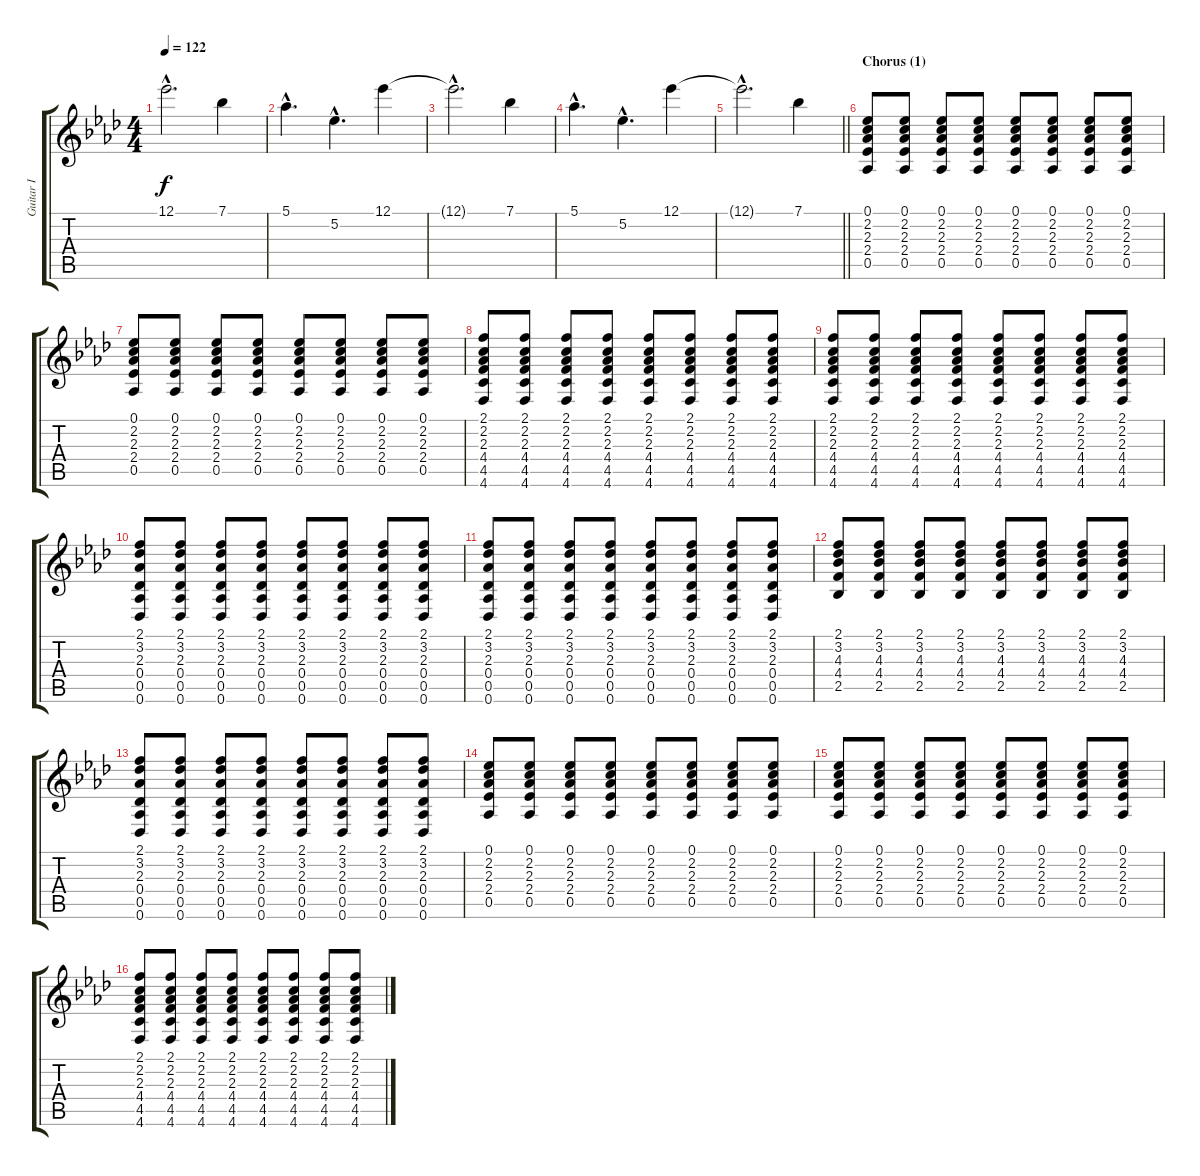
\track ("Guitar I" "Guitar I") {instrument electricguitarclean}
\staff {score tabs}
\tuning (Eb4 Bb3 Gb3 Db3 Ab2 Db2) {hide}
\ts (4 4)
\tempo 122
\clef g2
\ks ab
12.1{hac t}.2{d dy f} 7.1.4 |
5.1{hac}.4{d} 5.2{hac}.4{d} 12.1.4 |
12.1{hac t}.2{d} 7.1.4 |
5.1{hac}.4{d} 5.2{hac}.4{d} 12.1.4 |
\barLineRight lightlight
12.1{hac t}.2{d} 7.1.4 |
\section ("" "Chorus (1)")
(0.1 2.2 2.3 2.4 0.5).8{volume 7 instrument acousticguitarsteel} (0.1 2.2 2.3 2.4 0.5).8 (0.1 2.2 2.3 2.4 0.5).8 (0.1 2.2 2.3 2.4 0.5).8 (0.1 2.2 2.3 2.4 0.5).8 (0.1 2.2 2.3 2.4 0.5).8 (0.1 2.2 2.3 2.4 0.5).8 (0.1 2.2 2.3 2.4 0.5).8 |
(0.1 2.2 2.3 2.4 0.5).8 (0.1 2.2 2.3 2.4 0.5).8 (0.1 2.2 2.3 2.4 0.5).8 (0.1 2.2 2.3 2.4 0.5).8 (0.1 2.2 2.3 2.4 0.5).8 (0.1 2.2 2.3 2.4 0.5).8 (0.1 2.2 2.3 2.4 0.5).8 (0.1 2.2 2.3 2.4 0.5).8 |
(2.1 2.2 2.3 4.4 4.5 4.6).8 (2.1 2.2 2.3 4.4 4.5 4.6).8 (2.1 2.2 2.3 4.4 4.5 4.6).8 (2.1 2.2 2.3 4.4 4.5 4.6).8 (2.1 2.2 2.3 4.4 4.5 4.6).8 (2.1 2.2 2.3 4.4 4.5 4.6).8 (2.1 2.2 2.3 4.4 4.5 4.6).8 (2.1 2.2 2.3 4.4 4.5 4.6).8 |
(2.1 2.2 2.3 4.4 4.5 4.6).8 (2.1 2.2 2.3 4.4 4.5 4.6).8 (2.1 2.2 2.3 4.4 4.5 4.6).8 (2.1 2.2 2.3 4.4 4.5 4.6).8 (2.1 2.2 2.3 4.4 4.5 4.6).8 (2.1 2.2 2.3 4.4 4.5 4.6).8 (2.1 2.2 2.3 4.4 4.5 4.6).8 (2.1 2.2 2.3 4.4 4.5 4.6).8 |
(2.1 3.2 2.3 0.4 0.5 0.6).8 (2.1 3.2 2.3 0.4 0.5 0.6).8 (2.1 3.2 2.3 0.4 0.5 0.6).8 (2.1 3.2 2.3 0.4 0.5 0.6).8 (2.1 3.2 2.3 0.4 0.5 0.6).8 (2.1 3.2 2.3 0.4 0.5 0.6).8 (2.1 3.2 2.3 0.4 0.5 0.6).8 (2.1 3.2 2.3 0.4 0.5 0.6).8 |
(2.1 3.2 2.3 0.4 0.5 0.6).8 (2.1 3.2 2.3 0.4 0.5 0.6).8 (2.1 3.2 2.3 0.4 0.5 0.6).8 (2.1 3.2 2.3 0.4 0.5 0.6).8 (2.1 3.2 2.3 0.4 0.5 0.6).8 (2.1 3.2 2.3 0.4 0.5 0.6).8 (2.1 3.2 2.3 0.4 0.5 0.6).8 (2.1 3.2 2.3 0.4 0.5 0.6).8 |
(2.1 3.2 4.3 4.4 2.5).8 (2.1 3.2 4.3 4.4 2.5).8 (2.1 3.2 4.3 4.4 2.5).8 (2.1 3.2 4.3 4.4 2.5).8 (2.1 3.2 4.3 4.4 2.5).8 (2.1 3.2 4.3 4.4 2.5).8 (2.1 3.2 4.3 4.4 2.5).8 (2.1 3.2 4.3 4.4 2.5).8 |
(2.1 3.2 2.3 0.4 0.5 0.6).8 (2.1 3.2 2.3 0.4 0.5 0.6).8 (2.1 3.2 2.3 0.4 0.5 0.6).8 (2.1 3.2 2.3 0.4 0.5 0.6).8 (2.1 3.2 2.3 0.4 0.5 0.6).8 (2.1 3.2 2.3 0.4 0.5 0.6).8 (2.1 3.2 2.3 0.4 0.5 0.6).8 (2.1 3.2 2.3 0.4 0.5 0.6).8 |
(0.1 2.2 2.3 2.4 0.5).8 (0.1 2.2 2.3 2.4 0.5).8 (0.1 2.2 2.3 2.4 0.5).8 (0.1 2.2 2.3 2.4 0.5).8 (0.1 2.2 2.3 2.4 0.5).8 (0.1 2.2 2.3 2.4 0.5).8 (0.1 2.2 2.3 2.4 0.5).8 (0.1 2.2 2.3 2.4 0.5).8 |
(0.1 2.2 2.3 2.4 0.5).8 (0.1 2.2 2.3 2.4 0.5).8 (0.1 2.2 2.3 2.4 0.5).8 (0.1 2.2 2.3 2.4 0.5).8 (0.1 2.2 2.3 2.4 0.5).8 (0.1 2.2 2.3 2.4 0.5).8 (0.1 2.2 2.3 2.4 0.5).8 (0.1 2.2 2.3 2.4 0.5).8 |
(2.1 2.2 2.3 4.4 4.5 4.6).8 (2.1 2.2 2.3 4.4 4.5 4.6).8 (2.1 2.2 2.3 4.4 4.5 4.6).8 (2.1 2.2 2.3 4.4 4.5 4.6).8 (2.1 2.2 2.3 4.4 4.5 4.6).8 (2.1 2.2 2.3 4.4 4.5 4.6).8 (2.1 2.2 2.3 4.4 4.5 4.6).8 (2.1 2.2 2.3 4.4 4.5 4.6).8
